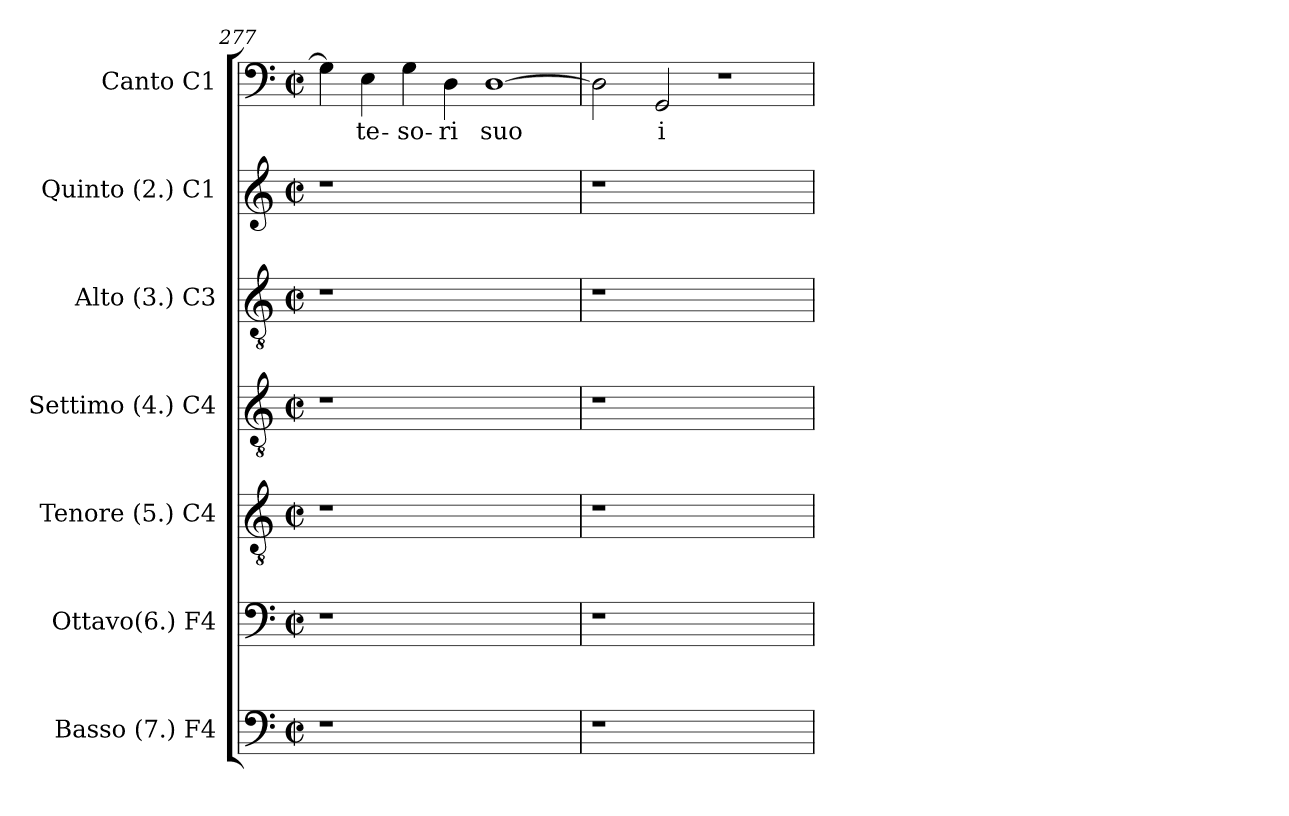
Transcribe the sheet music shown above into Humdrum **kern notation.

**kern	**kern	**kern	**kern	**kern	**kern	**kern	**text
*part7	*part6	*part5	*part4	*part3	*part2	*part1	*part1
*staff7	*staff6	*staff5	*staff4	*staff3	*staff2	*staff1	*staff1
*I"Basso (7.)  F4	*I"Ottavo(6.)  F4	*I"Tenore (5.)  C4	*I"Settimo (4.)  C4	*I"Alto (3.)  C3	*I"Quinto (2.)  C1	*I"Canto  C1	*
*	*	*I'T	*	*I'A	*	*I'C	*
*clefF4	*clefF4	*clefGv2	*clefGv2	*clefGv2	*clefG2	*clefF4	*
*k[]	*k[]	*k[]	*k[]	*k[]	*k[]	*k[]	*
*C:	*C:	*C:	*C:	*C:	*C:	*C:	*
*M2/2	*M2/2	*M2/2	*M2/2	*M2/2	*M2/2	*M2/2	*
*met(c|)	*met(c|)	*met(c|)	*met(c|)	*met(c|)	*met(c|)	*met(c|)	*
=277	=277	=277	=277	=277	=277	=277	=277
!	!	!	!	!	!	!	!LO:LY:b:cj
1r	1r	1r	1r	1r	1r	4G\]	.
!	!	!	!	!	!	!	!LO:LY:b:cj
.	.	.	.	.	.	4E\	te-
!	!	!	!	!	!	!	!LO:LY:b:cj
.	.	.	.	.	.	4G\	-so-
!	!	!	!	!	!	!	!LO:LY:b:cj
.	.	.	.	.	.	4D\	-ri
!	!	!	!	!	!	!	!LO:LY:b:cj
1ryy	1ryy	1ryy	1ryy	1ryy	1ryy	[>1D	suo-
=278	=278	=278	=278	=278	=278	=278	=278
!	!	!	!	!	!	!	!LO:LY:b:cj
1r	1r	1r	1r	1r	1r	2D\]	--
!	!	!	!	!	!	!	!LO:LY:b:cj
.	.	.	.	.	.	2GG/	-i
1ryy	1ryy	1ryy	1ryy	1ryy	1ryy	1r	.
=	=	=	=	=	=	=	=
*-	*-	*-	*-	*-	*-	*-	*-
